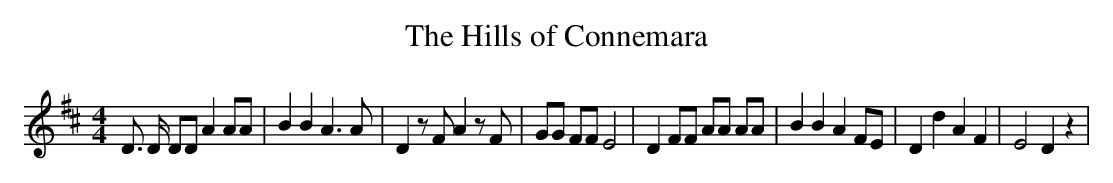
X:1
T:The Hills of Connemara
M:4/4
L:1/8
K:D
 D3/2 D/2 DD A2 AA| B2 B2 A3 A| D2 z F A2 z F| GG FF E4| D2 FF AA AA|\
 B2 B2 A2 FE| D2 d2 A2 F2| E4 D2 z2|
